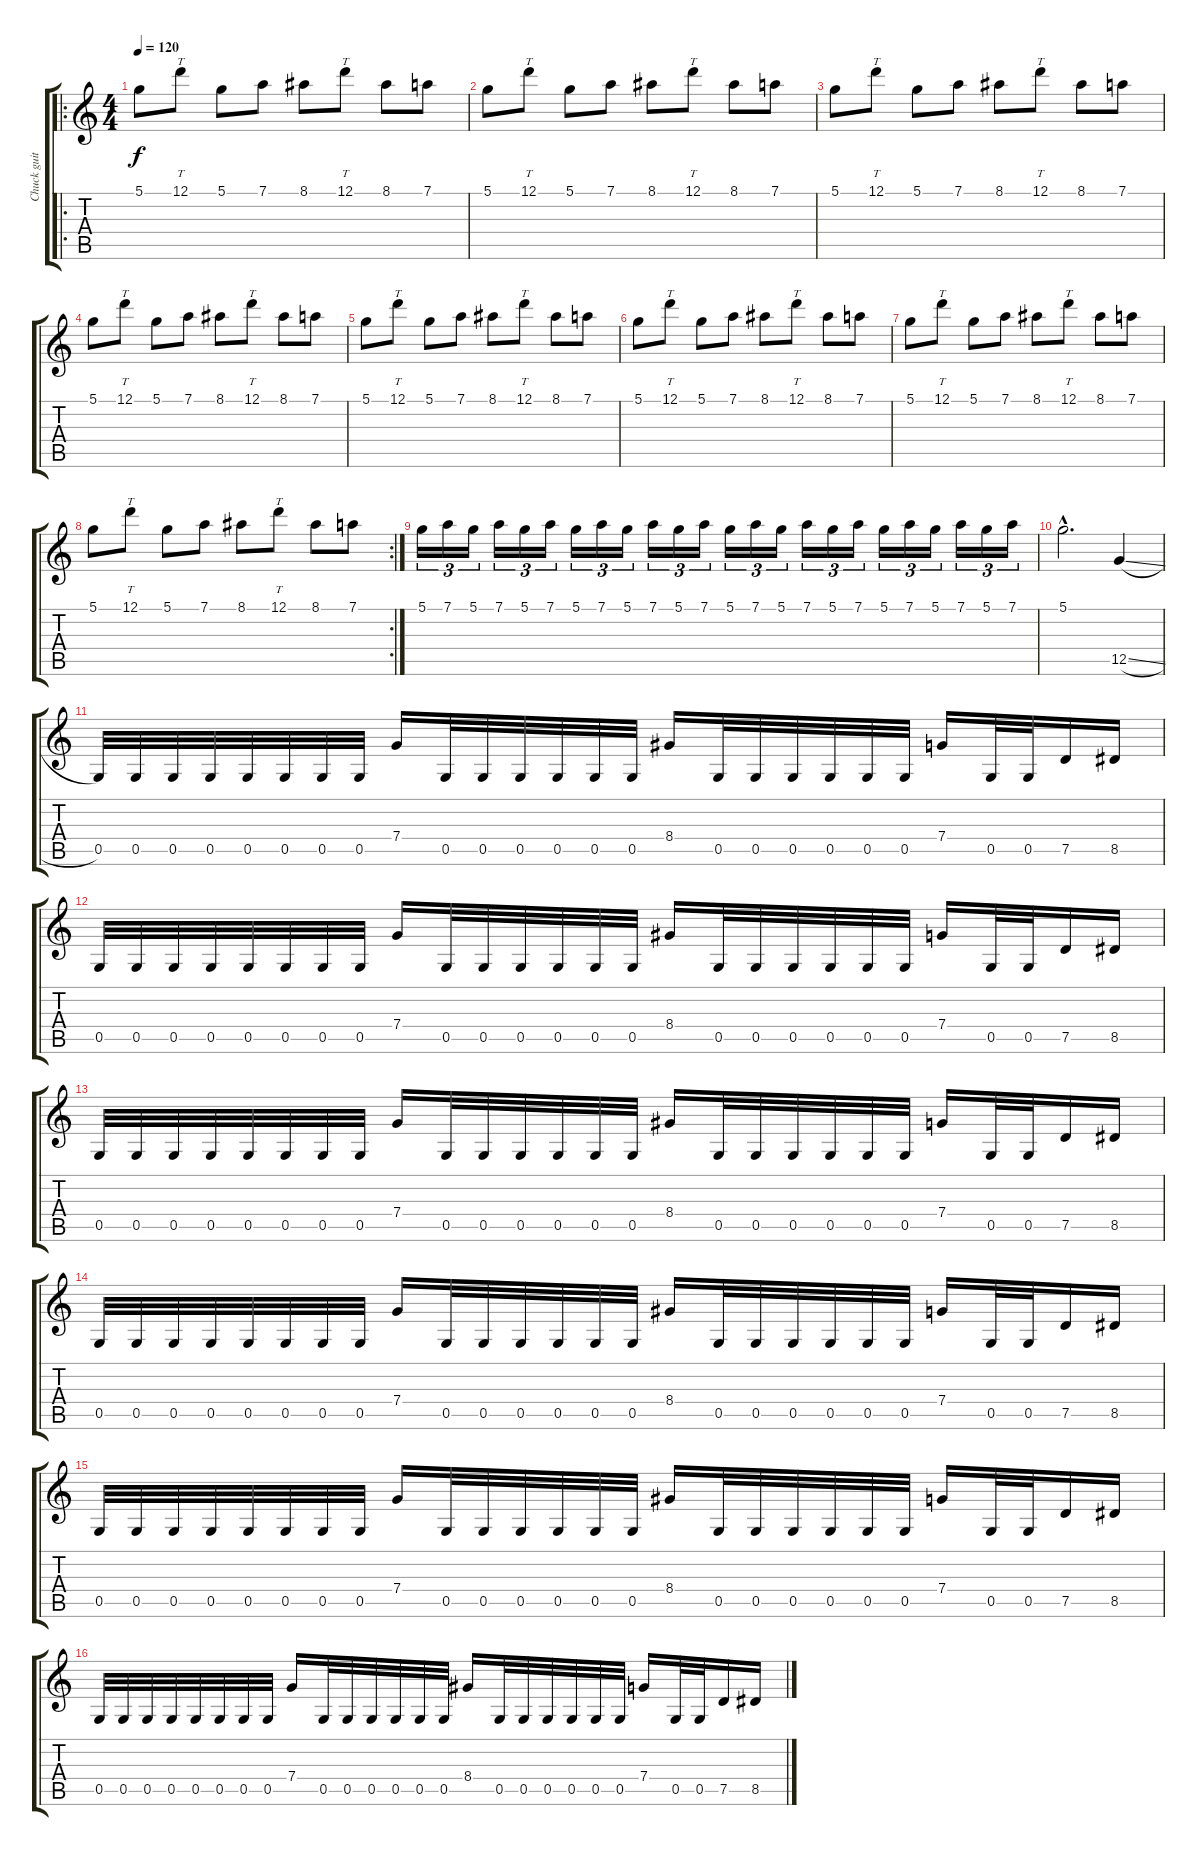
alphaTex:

\track ("Chuck guitar1" "Chuck guit") {instrument distortionguitar}
\staff {score tabs}
\tuning (D4 A3 F3 C3 G2 D2) {hide}
\ro
\ts (4 4)
\tempo 120
\clef g2
\ks c
5.1.8{dy f instrument distortionguitar} 12.1.8{tt} 5.1.8 7.1.8 8.1.8 12.1.8{tt} 8.1.8 7.1.8 |
5.1.8 12.1.8{tt} 5.1.8 7.1.8 8.1.8 12.1.8{tt} 8.1.8 7.1.8 |
5.1.8 12.1.8{tt} 5.1.8 7.1.8 8.1.8 12.1.8{tt} 8.1.8 7.1.8 |
5.1.8 12.1.8{tt} 5.1.8 7.1.8 8.1.8 12.1.8{tt} 8.1.8 7.1.8 |
5.1.8 12.1.8{tt} 5.1.8 7.1.8 8.1.8 12.1.8{tt} 8.1.8 7.1.8 |
5.1.8 12.1.8{tt} 5.1.8 7.1.8 8.1.8 12.1.8{tt} 8.1.8 7.1.8 |
5.1.8 12.1.8{tt} 5.1.8 7.1.8 8.1.8 12.1.8{tt} 8.1.8 7.1.8 |
\rc 2
5.1.8 12.1.8{tt} 5.1.8 7.1.8 8.1.8 12.1.8{tt} 8.1.8 7.1.8 |
5.1.16{tu (3 2)} 7.1.16{tu (3 2)} 5.1.16{tu (3 2)} 7.1.16{tu (3 2)} 5.1.16{tu (3 2)} 7.1.16{tu (3 2)} 5.1.16{tu (3 2)} 7.1.16{tu (3 2)} 5.1.16{tu (3 2)} 7.1.16{tu (3 2)} 5.1.16{tu (3 2)} 7.1.16{tu (3 2)} 5.1.16{tu (3 2)} 7.1.16{tu (3 2)} 5.1.16{tu (3 2)} 7.1.16{tu (3 2)} 5.1.16{tu (3 2)} 7.1.16{tu (3 2)} 5.1.16{tu (3 2)} 7.1.16{tu (3 2)} 5.1.16{tu (3 2)} 7.1.16{tu (3 2)} 5.1.16{tu (3 2)} 7.1.16{tu (3 2)} |
5.1{hac}.2{d} 12.5{sl}.4 |
0.5.32 0.5.32 0.5.32 0.5.32 0.5.32 0.5.32 0.5.32 0.5.32 7.4.16 0.5.32 0.5.32 0.5.32 0.5.32 0.5.32 0.5.32 8.4.16 0.5.32 0.5.32 0.5.32 0.5.32 0.5.32 0.5.32 7.4.16 0.5.32 0.5.32 7.5.16 8.5.16 |
0.5.32 0.5.32 0.5.32 0.5.32 0.5.32 0.5.32 0.5.32 0.5.32 7.4.16 0.5.32 0.5.32 0.5.32 0.5.32 0.5.32 0.5.32 8.4.16 0.5.32 0.5.32 0.5.32 0.5.32 0.5.32 0.5.32 7.4.16 0.5.32 0.5.32 7.5.16 8.5.16 |
0.5.32 0.5.32 0.5.32 0.5.32 0.5.32 0.5.32 0.5.32 0.5.32 7.4.16 0.5.32 0.5.32 0.5.32 0.5.32 0.5.32 0.5.32 8.4.16 0.5.32 0.5.32 0.5.32 0.5.32 0.5.32 0.5.32 7.4.16 0.5.32 0.5.32 7.5.16 8.5.16 |
0.5.32 0.5.32 0.5.32 0.5.32 0.5.32 0.5.32 0.5.32 0.5.32 7.4.16 0.5.32 0.5.32 0.5.32 0.5.32 0.5.32 0.5.32 8.4.16 0.5.32 0.5.32 0.5.32 0.5.32 0.5.32 0.5.32 7.4.16 0.5.32 0.5.32 7.5.16 8.5.16 |
0.5.32 0.5.32 0.5.32 0.5.32 0.5.32 0.5.32 0.5.32 0.5.32 7.4.16 0.5.32 0.5.32 0.5.32 0.5.32 0.5.32 0.5.32 8.4.16 0.5.32 0.5.32 0.5.32 0.5.32 0.5.32 0.5.32 7.4.16 0.5.32 0.5.32 7.5.16 8.5.16 |
0.5.32 0.5.32 0.5.32 0.5.32 0.5.32 0.5.32 0.5.32 0.5.32 7.4.16 0.5.32 0.5.32 0.5.32 0.5.32 0.5.32 0.5.32 8.4.16 0.5.32 0.5.32 0.5.32 0.5.32 0.5.32 0.5.32 7.4.16 0.5.32 0.5.32 7.5.16 8.5.16
